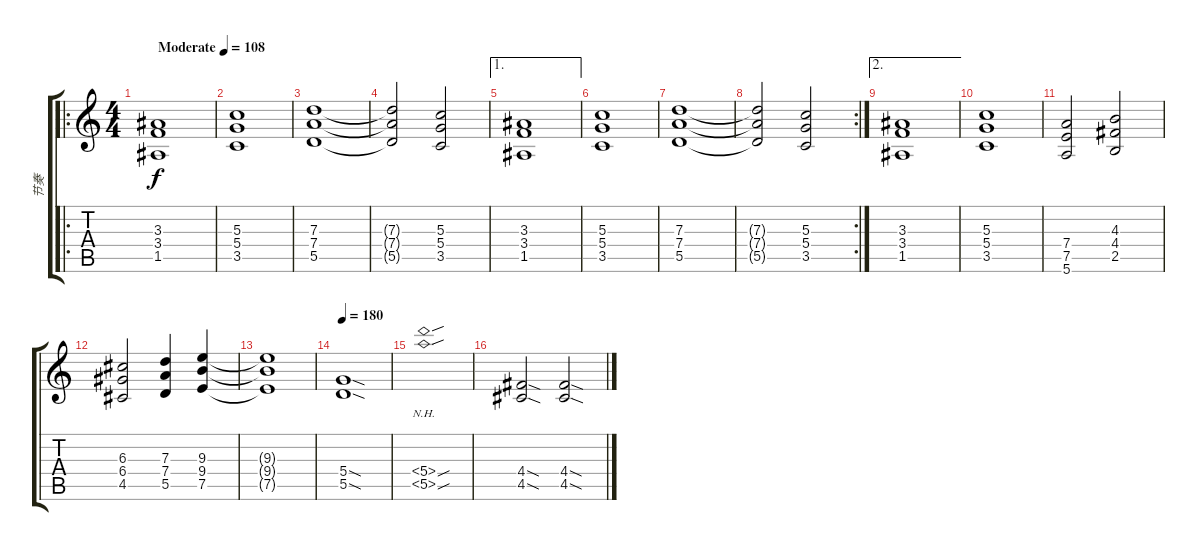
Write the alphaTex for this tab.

\track ("节奏" "节奏") {instrument distortionguitar}
\staff {score tabs}
\tuning (E4 B3 G3 D3 A2 E2) {hide}
\ro
\ts (4 4)
\tempo (108 "Moderate")
\clef g2
\ks c
(3.3 3.4 1.5).1{dy f instrument distortionguitar} |
(5.3 5.4 3.5).1 |
(7.3 7.4 5.5).1 |
(7.3{t} 7.4{t} 5.5{t}).2 (5.3 5.4 3.5).2 |
\ae 1
(3.3 3.4 1.5).1 |
(5.3 5.4 3.5).1 |
(7.3 7.4 5.5).1 |
\rc 2
(7.3{t} 7.4{t} 5.5{t}).2 (5.3 5.4 3.5).2 |
\ae 2
(3.3 3.4 1.5).1 |
(5.3 5.4 3.5).1 |
(7.4 7.5 5.6).2 (4.3 4.4 2.5).2 |
(6.3 6.4 4.5).2 (7.3 7.4 5.5).4 (9.3 9.4 7.5).4 |
(9.3{t} 9.4{t} 7.5{t}).1 |
\tempo 180
(5.4{sod} 5.5{sod}).1 |
(5.4{nh sou} 5.5{nh sou}).1 |
(4.4{sod} 4.5{sod}).2 (4.4{sod} 4.5{sod}).2
